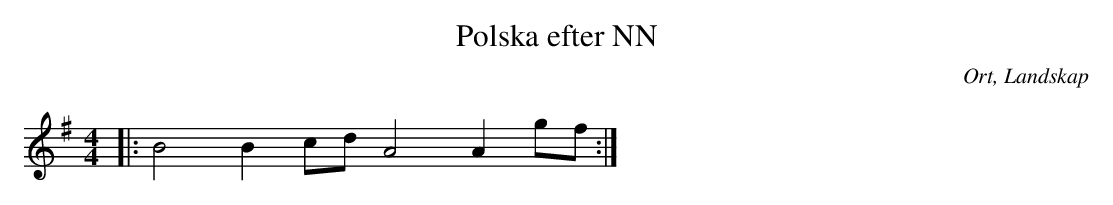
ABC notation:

X:1
T:Polska efter NN
O:Ort, Landskap
M:4/4
L:1/8
K:Em
|: B4 B2cd A4 A2gf :|
